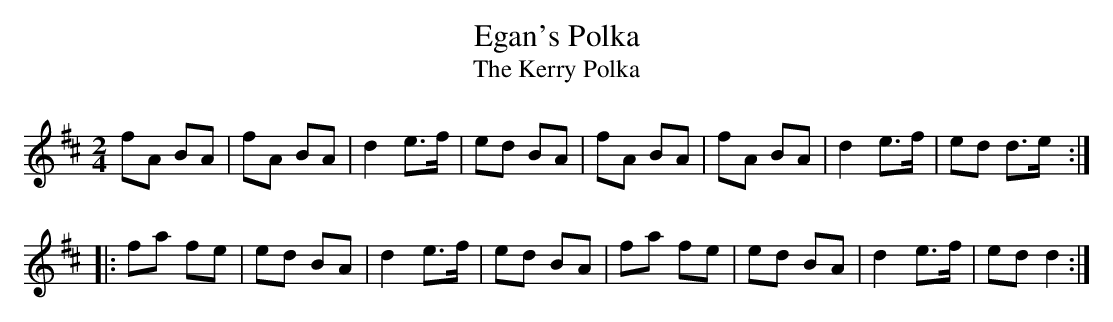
X:1
T: Egan's Polka
T: The Kerry Polka
M: 2/4
L: 1/8
K: D
fA BA|fA BA|d2 e>f|ed BA|fA BA|fA BA|d2 e>f|ed d>e:|
|:fa fe|ed BA|d2 e>f|ed BA|fa fe|ed BA|d2 e>f|ed d2:|
